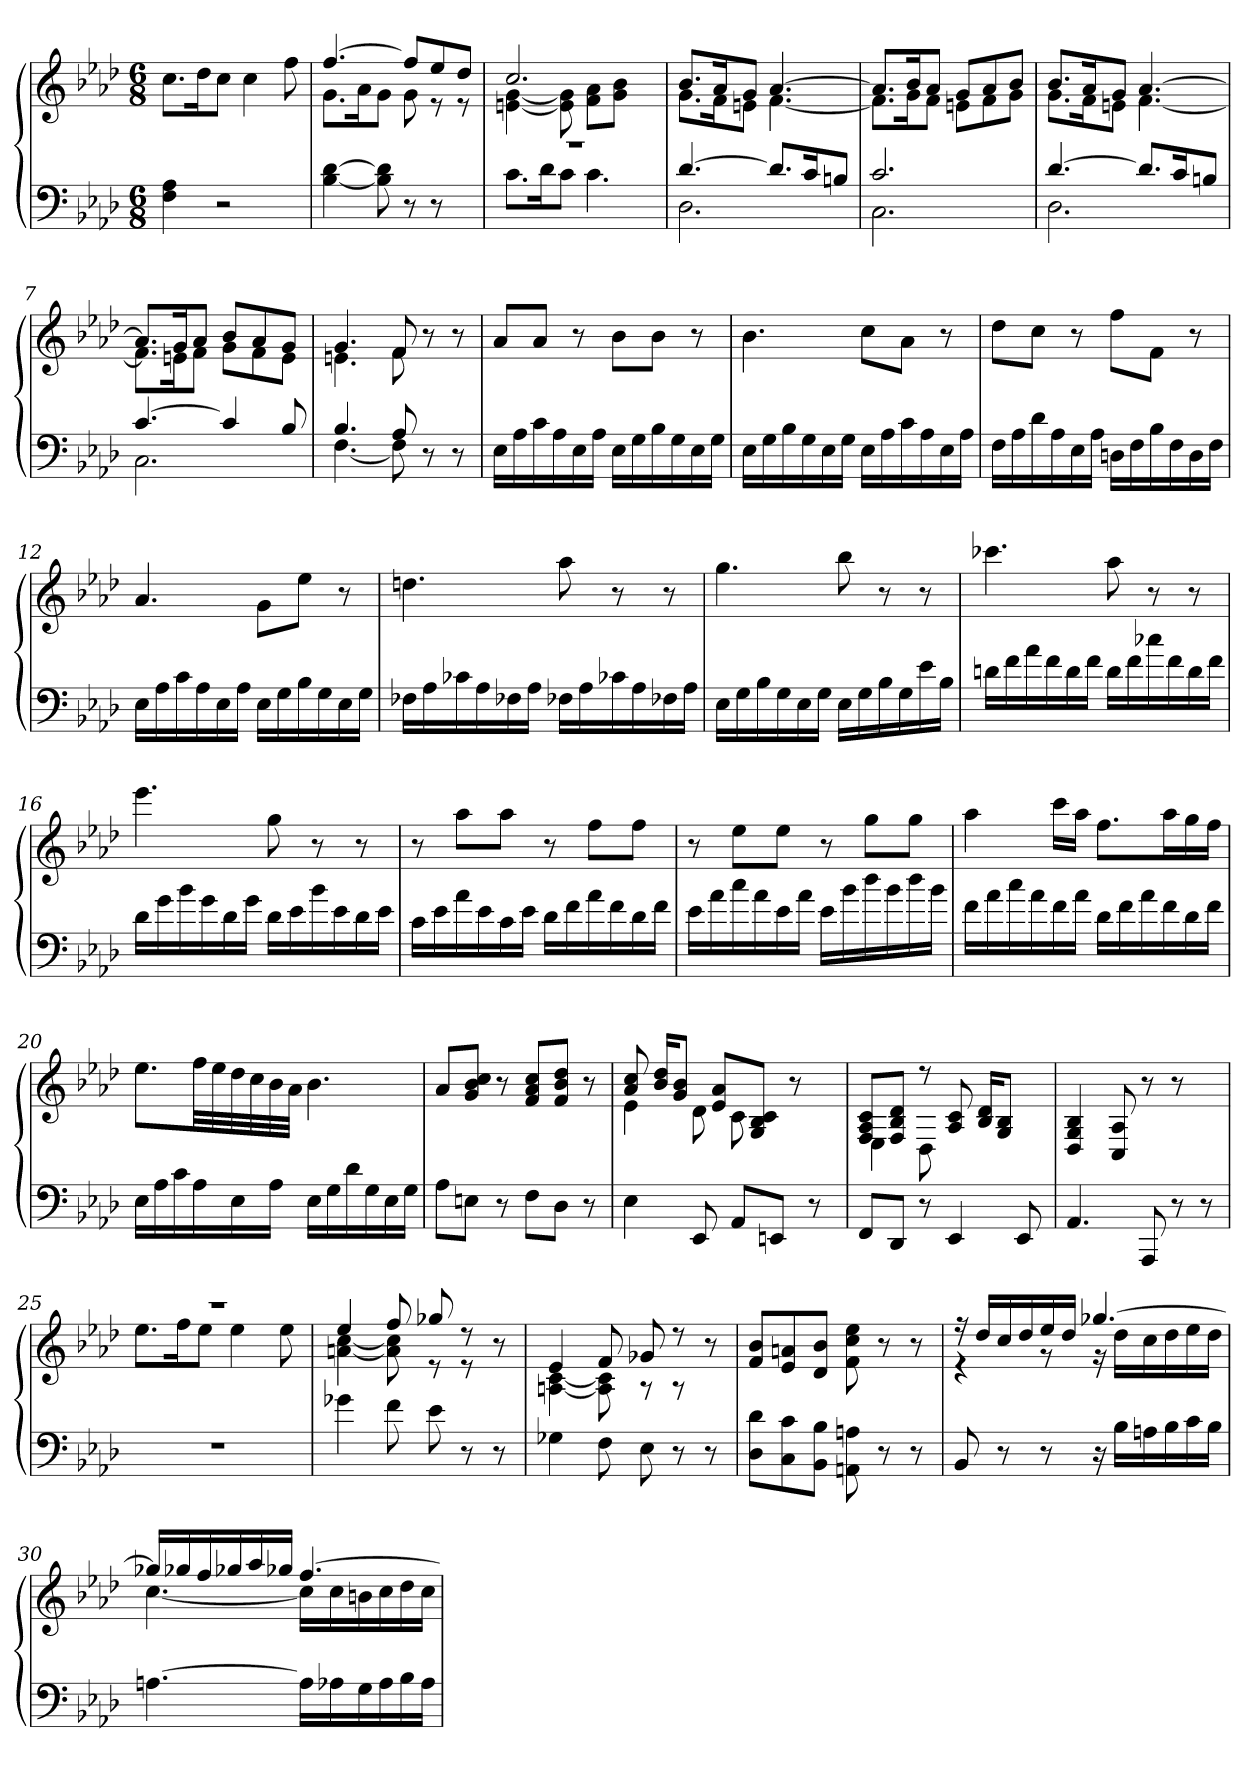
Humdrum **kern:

**kern	**kern
*part1	*part1
*staff2	*staff1
*clefF4	*clefG2
*k[b-e-a-d-]	*k[b-e-a-d-]
*A-:	*A-:
*M6/8	*M6/8
=1	=1
4F 4A-	8.ccL
.	16dd-k
2r	8ccJ
.	4cc
.	8ff
=2	=2
*	*^
[4B- [4d-	[4.ff	8.gL
.	.	16a-k
8B-] 8d-]	.	8gJ
8r	8ffL]	8g
8r	8ee-	8r
8ryy	8dd-J	8r
=3	=3	=3
*^	*	*
2.r	8.cL	2.cc	[4e [4g
.	16d-k	.	.
.	8cJ	.	8e] 8g]
.	4.c	.	8f 8a-L
.	.	.	8g 8b-J
.	.	.	8ryy
=4	=4	=4	=4
[4.d-	2.D-	8.b-L	8.gL
.	.	16a-k	16fk
.	.	8gJ	8eJ
8.d-L]	.	[4.a-	[4.f
16ck	.	.	.
8BJ	.	.	.
=5	=5	=5	=5
2.c	2.C	8.a-L]	8.fL]
.	.	16b-k	16gk
.	.	8a-J	8fJ
.	.	8gL	8eL
.	.	8a-	8f
.	.	8b-J	8gJ
=6	=6	=6	=6
[4.d-	2.D-	8.b-L	8.gL
.	.	16a-k	16fk
.	.	8gJ	8eJ
8.d-L]	.	[4.a-	[4.f
16ck	.	.	.
8BJ	.	.	.
=7	=7	=7	=7
[4.c	2.C	8.a-L]	8.fL]
.	.	16gk	16ek
.	.	8a-J	8fJ
4c]	.	8b-L	8gL
.	.	8a-	8f
8B-	.	8gJ	8eJ
=8	=8	=8	=8
4.B-	[4.F	4.g	4.e
8A-	8F]	8f	8f
8r	4ryy	8r	4ryy
8r	.	8r	.
*v	*v	*	*
*	*v	*v
=9	=9
16E-LL	8a-L
16A-	.
16c	8a-J
16A-	.
16E-	8r
16A-JJ	.
16E-LL	8b-L
16G	.
16B-	8b-J
16G	.
16E-	8r
16GJJ	.
=10	=10
16E-LL	4.b-
16G	.
16B-	.
16G	.
16E-	.
16GJJ	.
16E-LL	8ccL
16A-	.
16c	8a-J
16A-	.
16E-	8r
16A-JJ	.
=11	=11
16FLL	8dd-L
16A-	.
16d-	8ccJ
16A-	.
16E-	8r
16A-JJ	.
16DLL	8ffL
16F	.
16B-	8fJ
16F	.
16D	8r
16FJJ	.
=12	=12
16E-LL	4.a-
16A-	.
16c	.
16A-	.
16E-	.
16A-JJ	.
16E-LL	8gL
16G	.
16B-	8ee-J
16G	.
16E-	8r
16GJJ	.
=13	=13
16F-XLL	4.dd
16A-	.
16c-X	.
16A-	.
16F-X	.
16A-JJ	.
16F-XLL	8aa-
16A-	.
16c-X	8r
16A-	.
16F-X	8r
16A-JJ	.
=14	=14
16E-LL	4.gg
16G	.
16B-	.
16G	.
16E-	.
16GJJ	.
16E-LL	8bb-
16G	.
16B-	8r
16G	.
16e-	8r
16B-JJ	.
=15	=15
16dLL	4.ccc-X
16f	.
16a-	.
16f	.
16d	.
16fJJ	.
16dLL	8aa-
16f	.
16cc-X	8r
16f	.
16d	8r
16fJJ	.
=16	=16
16d-LL	4.eee-
16g	.
16b-	.
16g	.
16d-	.
16gJJ	.
16d-LL	8gg
16e-	.
16b-	8r
16e-	.
16d-	8r
16e-JJ	.
=17	=17
16cLL	8r
16e-	.
16a-	8aa-L
16e-	.
16c	8aa-J
16e-JJ	.
16d-LL	8r
16f	.
16a-	8ffL
16f	.
16d-	8ffJ
16fJJ	.
=18	=18
16e-LL	8r
16a-	.
16cc	8ee-L
16a-	.
16e-	8ee-J
16a-JJ	.
16e-LL	8r
16b-	.
16dd-	8ggL
16b-	.
16dd-	8ggJ
16b-JJ	.
=19	=19
16fLL	4aa-
16a-	.
16cc	.
16a-	.
16f	16cccLL
16a-JJ	16aa-JJ
16d-LL	8.ffL
16f	.
16a-	.
16f	16aa-L
16d-	16gg
16fJJ	16ffJJ
=20	=20
16E-LL	8.ee-L
16A-	.
16c	.
16A-	32ffLL
.	32ee-
16E-	32dd-
.	32cc
16A-JJ	32b-
.	32a-JJJ
16E-LL	4.b-
16G	.
16d-	.
16G	.
16E-	.
16GJJ	.
=21	=21
8A-L	8a-L
8EJ	8g 8b- 8ccJ
8r	8r
8FL	8f 8a- 8ccL
8D-J	8f 8b- 8dd-J
8r	8r
=22	=22
*	*^
4E-	8a- 8cc	4e-
.	16b- 16dd-KL	.
.	8g 8b-J	.
8EE-	.	8d-
.	8e- 8a-L	.
8AA-L	.	8c
.	8G 8B- 8cJ	.
8EEJ	.	4ryy
.	8r	.
8r	.	.
.	16ryy	.
=23	=23	=23
8FFL	8F 8A- 8cL	4E-
8DD-J	8F 8B- 8d-J	.
8r	8r	8D-
4EE-	8A- 8c	4.ryy
.	16B- 16d-KL	.
.	8G 8B-J	.
8EE-	.	.
.	16ryy	.
*	*v	*v
=24	=24
4.AA-	4D- 4G 4B-
.	8C 8A-
8AAA-	8r
8r	8r
8r	8ryy
=25	=25
*	*^
2.r	2.r	8.ee-L
.	.	16ffk
.	.	8ee-J
.	.	4ee-
.	.	8ee-
=26	=26	=26
4g-X	4ee-	[4a [4cc
8f	8ff	8a] 8cc]
8e-	8gg-X	8r
8r	8r	8r
8r	8r	8ryy
=27	=27	=27
4G-X	4e-	[4A [4c
8F	8f	8A] 8c]
8E-	8g-X	8r
8r	8r	8r
8r	8r	8ryy
*	*v	*v
=28	=28
8D- 8d-L	8f 8b-L
8C 8c	8e- 8a
8BB- 8B-J	8d- 8b-J
8AA 8A	8f 8cc 8ee-
8r	8r
8r	8r
=29	=29
*	*^
8BB-	16r	4r
.	16dd-LL	.
8r	16cc	.
.	16dd-	.
8r	16ee-	8r
.	16dd-JJ	.
16r	[4.gg-X	16r
16B-LL	.	16dd-LL
16A	.	16cc
16B-	.	16dd-
16c	.	16ee-
16B-JJ	.	16dd-JJ
=30	=30	=30
[4.A	16gg-XLL]	[4.cc
.	16gg-X	.
.	16ff	.
.	16gg-X	.
.	16aa-	.
.	16gg-XJJ	.
16ALL]	[4.ff	16ccLL]
16A-	.	16cc
16G	.	16b
16A-	.	16cc
16B-	.	16dd-
16A-JJ	.	16ccJJ
*	*v	*v
=	=
*-	*-
